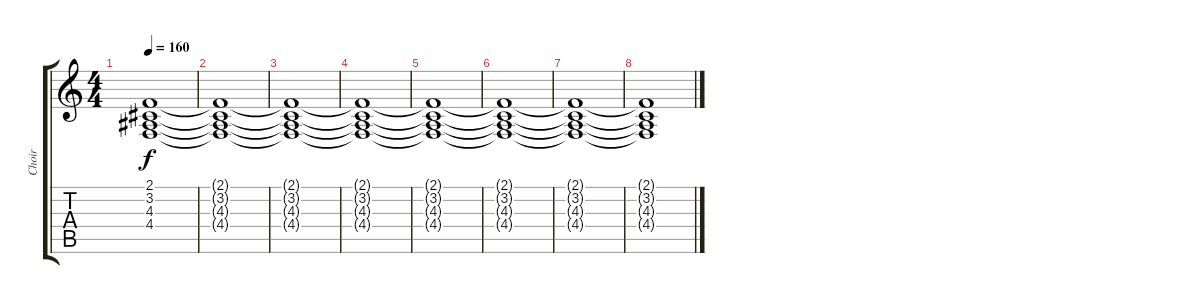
\track ("Choir " "Choir ") {instrument choiraahs}
\staff {score tabs}
\tuning (Eb4 Bb3 Gb3 Db3 Ab2 Eb2) {hide}
\ts (4 4)
\tempo 160
\clef g2
\ks c
(2.1{t} 3.2{t} 4.3{t} 4.4{t}).1{dy f} |
(2.1{t} 3.2{t} 4.3{t} 4.4{t}).1 |
(2.1{t} 3.2{t} 4.3{t} 4.4{t}).1 |
(2.1{t} 3.2{t} 4.3{t} 4.4{t}).1 |
(2.1{t} 3.2{t} 4.3{t} 4.4{t}).1 |
(2.1{t} 3.2{t} 4.3{t} 4.4{t}).1 |
(2.1{t} 3.2{t} 4.3{t} 4.4{t}).1 |
(2.1{t} 3.2{t} 4.3{t} 4.4{t}).1
